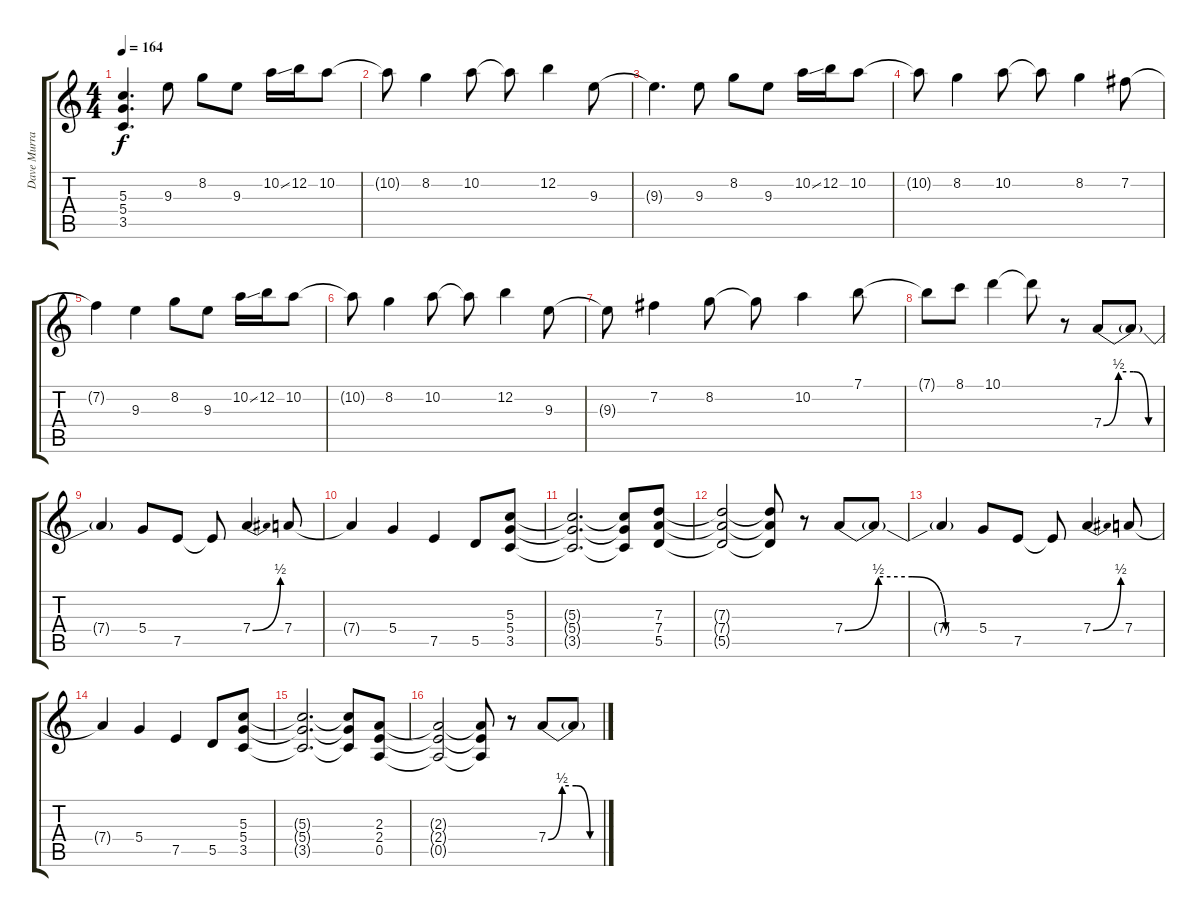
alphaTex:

\track ("Dave Murray (Guitar 2)" "Dave Murra") {instrument distortionguitar}
\staff {score tabs}
\tuning (E4 B3 G3 D3 A2 E2) {hide}
\ts (4 4)
\tempo 164
\clef g2
\ks c
(5.3{t} 5.4{t} 3.5{t}).4{d dy f} 9.3.8 8.2.8 9.3.8 10.2{ss}.16 12.2.16 10.2.8 |
10.2{t}.8 8.2.4 10.2.8 10.2{t}.8 12.2.4 9.3.8 |
9.3{t}.4{d} 9.3.8 8.2.8 9.3.8 10.2{ss}.16 12.2.16 10.2.8 |
10.2{t}.8 8.2.4 10.2.8 10.2{t}.8 8.2.4 7.2.8 |
7.2{t}.4 9.3.4 8.2.8 9.3.8 10.2{ss}.16 12.2.16 10.2.8 |
10.2{t}.8 8.2.4 10.2.8 10.2{t}.8 12.2.4 9.3.8 |
9.3{t}.8 7.2.4 8.2.8 8.2{t}.8 10.2.4 7.1.8 |
7.1{t}.8 8.1.8 10.1.4 10.1{t}.8 r.8 7.4{be (custom 0 0 15 2 30 2 45 0 60 0)}.8 7.4{t}.8 |
7.4{t}.4 5.4.8 7.5.8 7.5{t}.8 7.4{be (bend 0 0 60 2)}.4 7.4.8 |
7.4{t}.4 5.4.4 7.5.4 5.5.8 (5.3 5.4 3.5).8 |
(5.3{t} 5.4{t} 3.5{t}).2{d} (5.3{t} 5.4{t} 3.5{t}).8 (7.3 7.4 5.5).8 |
(7.3{t} 7.4{t} 5.5{t}).2 (7.3{t} 7.4{t} 5.5{t}).8 r.8 7.4{be (custom 0 0 15 2 30 2 45 0 60 0)}.8 7.4{t}.8 |
7.4{t}.4 5.4.8 7.5.8 7.5{t}.8 7.4{be (bend 0 0 60 2)}.4 7.4.8 |
7.4{t}.4 5.4.4 7.5.4 5.5.8 (5.3 5.4 3.5).8 |
(5.3{t} 5.4{t} 3.5{t}).2{d} (5.3{t} 5.4{t} 3.5{t}).8 (2.3 2.4 0.5).8 |
(2.3{t} 2.4{t} 0.5{t}).2 (2.3{t} 2.4{t} 0.5{t}).8 r.8 7.4{be (custom 0 0 15 2 30 2 45 0 60 0)}.8 7.4{t}.8
